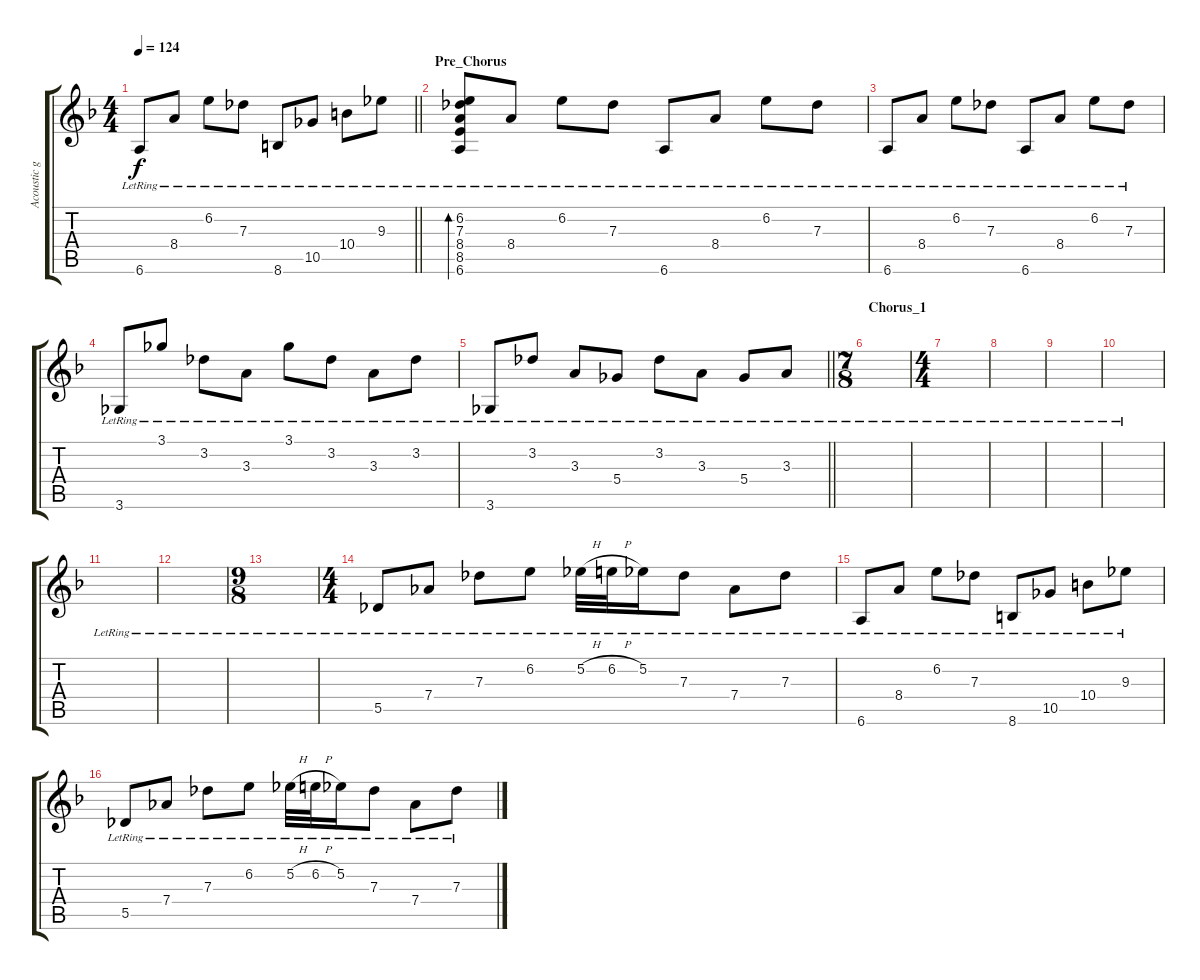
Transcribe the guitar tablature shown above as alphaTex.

\track ("Acoustic guitar" "Acoustic g") {instrument acousticguitarnylon}
\staff {score tabs}
\tuning (Eb4 Bb3 Gb3 Db3 Ab2 Eb2) {hide}
\ts (4 4)
\tempo 124
\clef g2
\barLineRight lightlight
\ks f
6.6{lr}.8{dy f} 8.4{lr}.8 6.2{lr}.8 7.3{lr}.8 8.6{lr}.8 10.5{lr}.8 10.4{lr}.8 9.3{lr}.8 |
\section ("" "Pre_Chorus")
(6.2{lr} 7.3{lr} 8.4{lr} 8.5{lr} 6.6{lr}).8{bd 60} 8.4{lr}.8 6.2{lr}.8 7.3{lr}.8 6.6{lr}.8 8.4{lr}.8 6.2{lr}.8 7.3{lr}.8 |
6.6{lr}.8 8.4{lr}.8 6.2{lr}.8 7.3{lr}.8 6.6{lr}.8 8.4{lr}.8 6.2{lr}.8 7.3{lr}.8 |
3.6{lr}.8 3.1{lr}.8 3.2{lr}.8 3.3{lr}.8 3.1{lr}.8 3.2{lr}.8 3.3{lr}.8 3.2{lr}.8 |
\barLineRight lightlight
3.6{lr}.8 3.2{lr}.8 3.3{lr}.8 5.4{lr}.8 3.2{lr}.8 3.3{lr}.8 5.4{lr}.8 3.3{lr}.8 |
\ts (7 8)
\section ("" "Chorus_1")
|
\ts (4 4)
|
|
|
|
|
|
\ts (9 8)
|
\ts (4 4)
5.5{lr}.8 7.4{lr}.8 7.3{lr}.8 6.2{lr}.8 5.2{h lr}.32 6.2{h lr}.32 5.2{lr}.16 7.3{lr}.8 7.4{lr}.8 7.3{lr}.8 |
6.6{lr}.8 8.4{lr}.8 6.2{lr}.8 7.3{lr}.8 8.6{lr}.8 10.5{lr}.8 10.4{lr}.8 9.3{lr}.8 |
5.5{lr}.8 7.4{lr}.8 7.3{lr}.8 6.2{lr}.8 5.2{h lr}.32 6.2{h lr}.32 5.2{lr}.16 7.3{lr}.8 7.4{lr}.8 7.3{lr}.8
